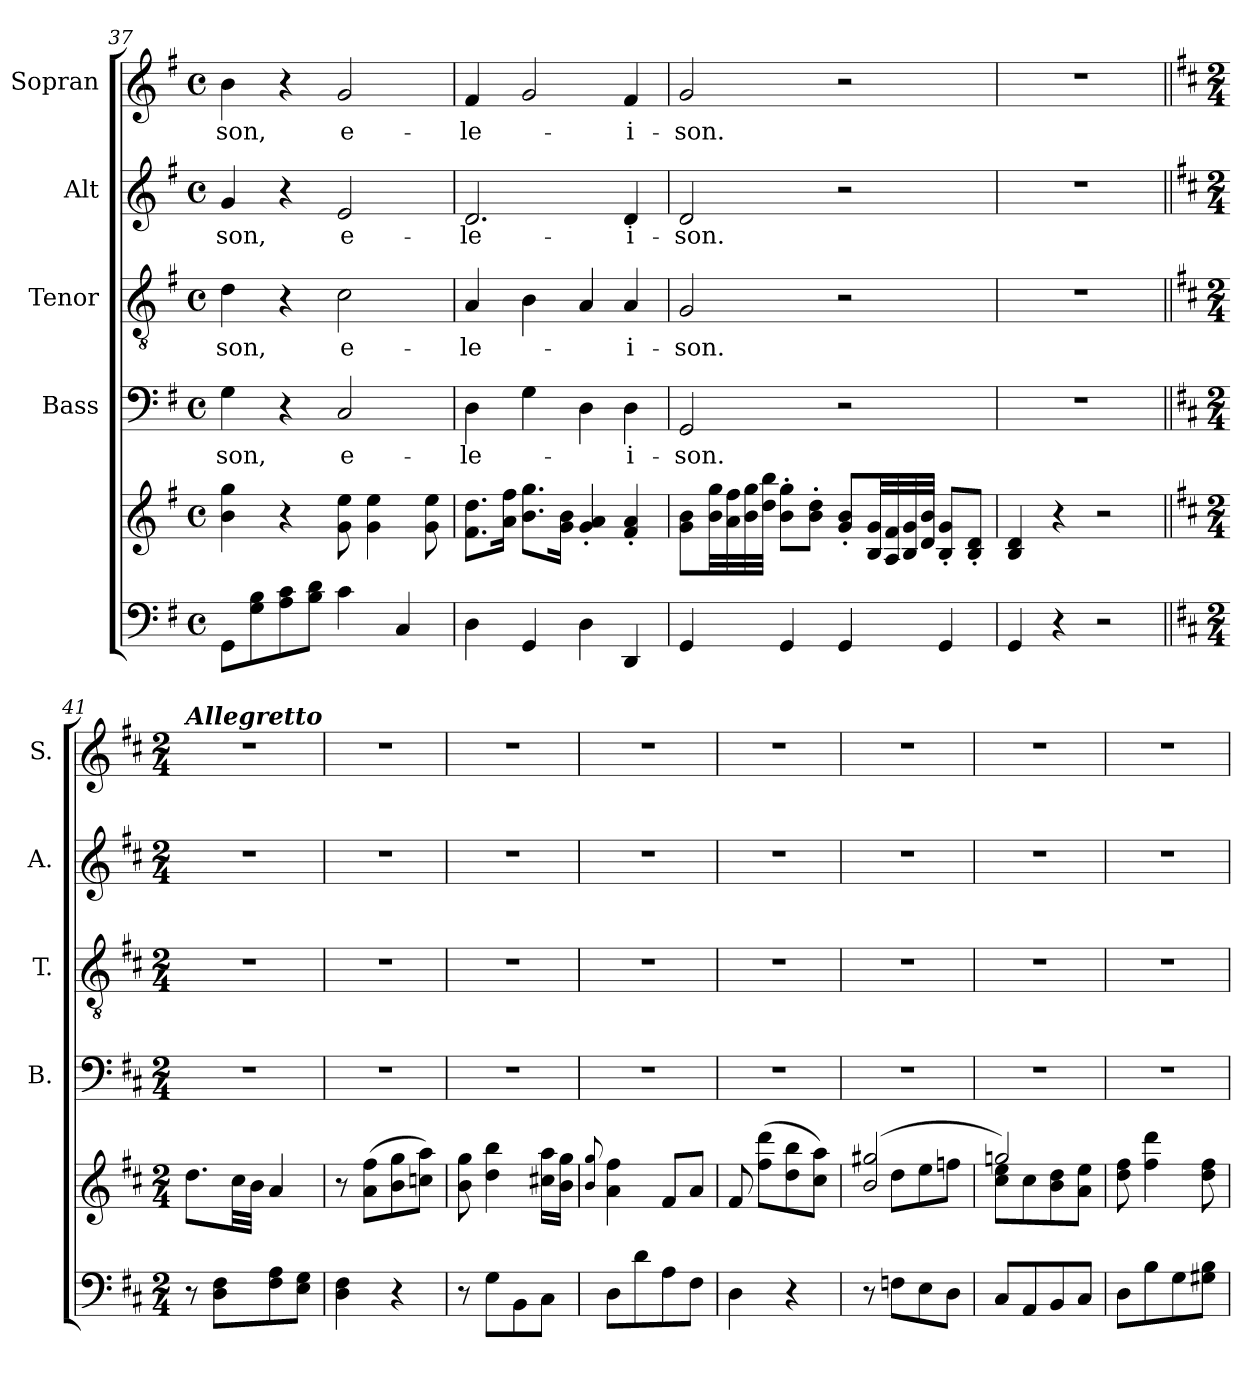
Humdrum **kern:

**kern	**kern	**kern	**text	**kern	**text	**kern	**text	**kern	**text
*part5	*part5	*part4	*part4	*part3	*part3	*part2	*part2	*part1	*part1
*staff6	*staff5	*staff4	*staff4	*staff3	*staff3	*staff2	*staff2	*staff1	*staff1
*	*	*I"Bass	*	*I"Tenor	*	*I"Alt	*	*I"Sopran	*
*	*	*I'B.	*	*I'T.	*	*I'A.	*	*I'S.	*
*clefF4	*clefG2	*clefF4	*	*clefGv2	*	*clefG2	*	*clefG2	*
*k[f#]	*k[f#]	*k[f#]	*	*k[f#]	*	*k[f#]	*	*k[f#]	*
*G:	*G:	*G:	*	*G:	*	*G:	*	*G:	*
*M4/4	*M4/4	*M4/4	*	*M4/4	*	*M4/4	*	*M4/4	*
*met(c)	*met(c)	*met(c)	*	*met(c)	*	*met(c)	*	*met(c)	*
=37	=37	=37	=37	=37	=37	=37	=37	=37	=37
!	!	!	!LO:LY:b	!	!LO:LY:b	!	!LO:LY:b	!	!LO:LY:b
8GG\L	4b\ 4gg\	4G\	-son,	4d\	-son,	4g/	-son,	4b\	-son,
8G\ 8B\	.	.	.	.	.	.	.	.	.
8A\ 8c\	4r	4r	.	4r	.	4r	.	4r	.
8B\ 8d\J	.	.	.	.	.	.	.	.	.
!	!	!	!LO:LY:b	!	!LO:LY:b	!	!LO:LY:b	!	!LO:LY:b
4c\	8g\ 8ee\	2C/	e-	2c\	e-	2e/	e-	2g/	e-
.	4g\ 4ee\	.	.	.	.	.	.	.	.
4C/	.	.	.	.	.	.	.	.	.
.	8g\ 8ee\	.	.	.	.	.	.	.	.
!!LO:LB:g=z
=38	=38	=38	=38	=38	=38	=38	=38	=38	=38
!	!	!	!LO:LY:b	!	!LO:LY:b	!	!LO:LY:b	!	!LO:LY:b
4D\	8.f#\ 8.dd\L	4D\	-le-	4A/	-le-	2.d/	-le-	4f#/	-le-
.	16a\ 16ff#\Jk	.	.	.	.	.	.	.	.
4GG/	8.b\ 8.gg\L	4G\	.	4B\	.	.	.	2g/	.
.	16g\ 16b\Jk	.	.	.	.	.	.	.	.
4D\	4g/'< 4a/'<	4D\	.	4A/	.	.	.	.	.
!	!	!	!LO:LY:b	!	!LO:LY:b	!	!LO:LY:b	!	!LO:LY:b
4DD/	4f#/'< 4a/'<	4D\	-i-	4A/	-i-	4d/	-i-	4f#/	-i-
=39	=39	=39	=39	=39	=39	=39	=39	=39	=39
!	!	!	!LO:LY:b	!	!LO:LY:b	!	!LO:LY:b	!	!LO:LY:b
4GG/	8g\ 8b\L	2GG/	-son.	2G/	-son.	2d/	-son.	2g/	-son.
.	32b\ 32gg\LL	.	.	.	.	.	.	.	.
.	32a\ 32ff#\	.	.	.	.	.	.	.	.
.	32b\ 32gg\	.	.	.	.	.	.	.	.
.	32dd\ 32bb\JJJ	.	.	.	.	.	.	.	.
4GG/	8b\'> 8gg\'>L	.	.	.	.	.	.	.	.
.	8b\'> 8dd\'>J	.	.	.	.	.	.	.	.
4GG/	8g/'< 8b/'<L	2r	.	2r	.	2r	.	2r	.
.	32B/ 32g/LL	.	.	.	.	.	.	.	.
.	32A/ 32f#/	.	.	.	.	.	.	.	.
.	32B/ 32g/	.	.	.	.	.	.	.	.
.	32d/ 32b/JJJ	.	.	.	.	.	.	.	.
4GG/	8B/'< 8g/'<L	.	.	.	.	.	.	.	.
.	8B/'< 8d/'<J	.	.	.	.	.	.	.	.
=40	=40	=40	=40	=40	=40	=40	=40	=40	=40
4GG/	4B/ 4d/	1r	.	1r	.	1r	.	1r	.
4r	4r	.	.	.	.	.	.	.	.
2r	2r	.	.	.	.	.	.	.	.
!!LO:PB:g=z
=41||	=41||	=41||	=41||	=41||	=41||	=41||	=41||	=41||	=41||
*k[f#c#]	*k[f#c#]	*k[f#c#]	*	*k[f#c#]	*	*k[f#c#]	*	*k[f#c#]	*
*D:	*D:	*D:	*	*D:	*	*D:	*	*D:	*
*M2/4	*M2/4	*M2/4	*	*M2/4	*	*M2/4	*	*M2/4	*
!	!	!	!	!	!	!	!	!LO:TX:a:Bi:t=Allegretto	!
8r	8.dd\L	2r	.	2r	.	2r	.	2r	.
8D\ 8F#\L	.	.	.	.	.	.	.	.	.
.	32cc#\LL	.	.	.	.	.	.	.	.
.	32b\JJJ	.	.	.	.	.	.	.	.
8F#\ 8A\	4a/	.	.	.	.	.	.	.	.
8E\ 8G\J	.	.	.	.	.	.	.	.	.
=42	=42	=42	=42	=42	=42	=42	=42	=42	=42
4D\ 4F#\	8r	2r	.	2r	.	2r	.	2r	.
.	(>8a\ 8ff#\L	.	.	.	.	.	.	.	.
4r	8b\ 8gg\	.	.	.	.	.	.	.	.
.	8ccn\ 8aa\J)	.	.	.	.	.	.	.	.
=43	=43	=43	=43	=43	=43	=43	=43	=43	=43
8r	8b\ 8gg\	2r	.	2r	.	2r	.	2r	.
8G\L	4dd\ 4bb\	.	.	.	.	.	.	.	.
8BB\	.	.	.	.	.	.	.	.	.
8C#\J	16cc#X\ 16aa\LL	.	.	.	.	.	.	.	.
.	16b\ 16gg\JJ	.	.	.	.	.	.	.	.
=44	=44	=44	=44	=44	=44	=44	=44	=44	=44
.	8qqb/ 8qqgg/	.	.	.	.	.	.	.	.
8D\L	4a\ 4ff#\	2r	.	2r	.	2r	.	2r	.
8d\	.	.	.	.	.	.	.	.	.
8A\	8f#/L	.	.	.	.	.	.	.	.
8F#\J	8a/J	.	.	.	.	.	.	.	.
=45	=45	=45	=45	=45	=45	=45	=45	=45	=45
4D\	8f#/	2r	.	2r	.	2r	.	2r	.
.	(>8ff#\ 8ddd\L	.	.	.	.	.	.	.	.
4r	8dd\ 8bb\	.	.	.	.	.	.	.	.
.	8cc#\ 8aa\J)	.	.	.	.	.	.	.	.
=46	=46	=46	=46	=46	=46	=46	=46	=46	=46
*	*^	*	*	*	*	*	*	*	*
8r	(2b/ 2gg#X/	8ryy	2r	.	2r	.	2r	.	2r	.
8Fn\L	.	8dd\L	.	.	.	.	.	.	.	.
8E\	.	8ee\	.	.	.	.	.	.	.	.
8D\J	.	8ffn\J	.	.	.	.	.	.	.	.
!!LO:LB:g=z
=47	=47	=47	=47	=47	=47	=47	=47	=47	=47	=47
8C#/L	2ggn/)	8cc#\ 8ee\L	2r	.	2r	.	2r	.	2r	.
8AA/	.	8cc#\	.	.	.	.	.	.	.	.
8BB/	.	8b\ 8dd\	.	.	.	.	.	.	.	.
8C#/J	.	8a\ 8ee\J	.	.	.	.	.	.	.	.
*	*v	*v	*	*	*	*	*	*	*	*
=48	=48	=48	=48	=48	=48	=48	=48	=48	=48
8D\L	8dd\ 8ff#\	2r	.	2r	.	2r	.	2r	.
8B\	4ff#\ 4ddd\	.	.	.	.	.	.	.	.
8G\	.	.	.	.	.	.	.	.	.
8G#X\ 8B\J	8dd\ 8ff#\	.	.	.	.	.	.	.	.
=	=	=	=	=	=	=	=	=	=
*-	*-	*-	*-	*-	*-	*-	*-	*-	*-
